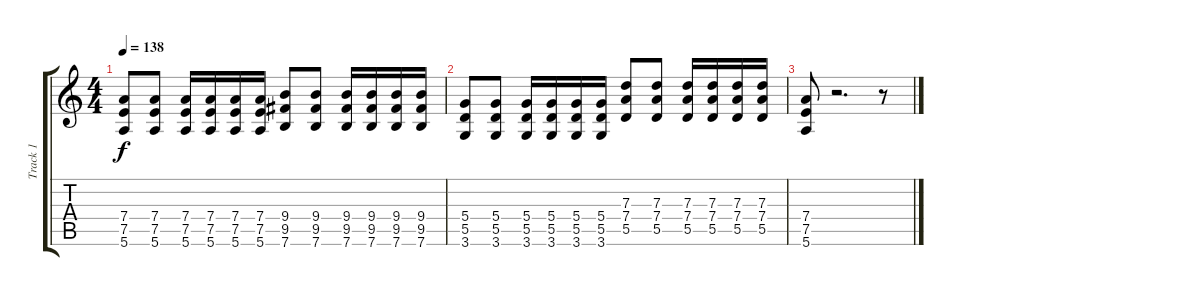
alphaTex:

\track ("Track 1" "Track 1") {instrument distortionguitar}
\staff {score tabs}
\tuning (E4 B3 G3 D3 A2 E2) {hide}
\ts (4 4)
\tempo 138
\clef g2
\ks c
(7.4 7.5 5.6).8{dy f} (7.4 7.5 5.6).8 (7.4 7.5 5.6).16 (7.4 7.5 5.6).16 (7.4 7.5 5.6).16 (7.4 7.5 5.6).16 (9.4 9.5 7.6).8 (9.4 9.5 7.6).8 (9.4 9.5 7.6).16 (9.4 9.5 7.6).16 (9.4 9.5 7.6).16 (9.4 9.5 7.6).16 |
(5.4 5.5 3.6).8 (5.4 5.5 3.6).8 (5.4 5.5 3.6).16 (5.4 5.5 3.6).16 (5.4 5.5 3.6).16 (5.4 5.5 3.6).16 (7.3 7.4 5.5).8 (7.3 7.4 5.5).8 (7.3 7.4 5.5).16 (7.3 7.4 5.5).16 (7.3 7.4 5.5).16 (7.3 7.4 5.5).16 |
(7.4 7.5 5.6).8 r.2{d} r.8
